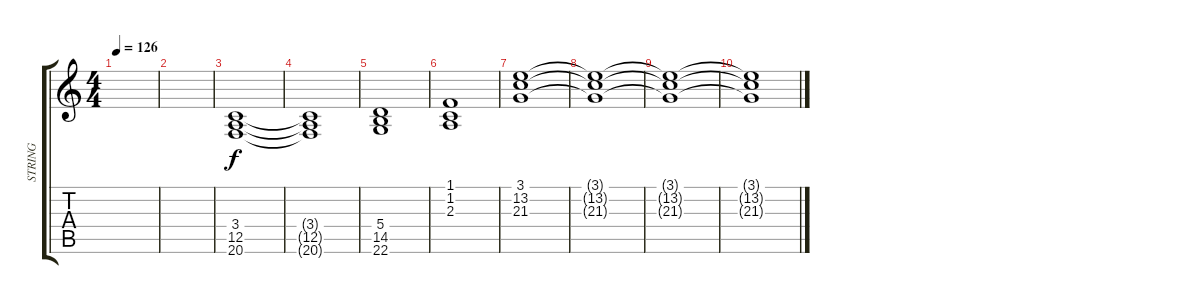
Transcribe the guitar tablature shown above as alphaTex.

\track ("STRING" "STRING") {instrument stringensemble2}
\staff {score tabs}
\tuning (E4 B3 G3 D3 A2 E2) {hide}
\ts (4 4)
\tempo 126
\clef g2
\ks c
|
|
(3.4 12.5 20.6).1 |
(3.4{t} 12.5{t} 20.6{t}).1 |
(5.4 14.5 22.6).1 |
(1.1 1.2 2.3).1 |
(3.1 13.2 21.3).1 |
(3.1{t} 13.2{t} 21.3{t}).1 |
(3.1{t} 13.2{t} 21.3{t}).1 |
(3.1{t} 13.2{t} 21.3{t}).1
